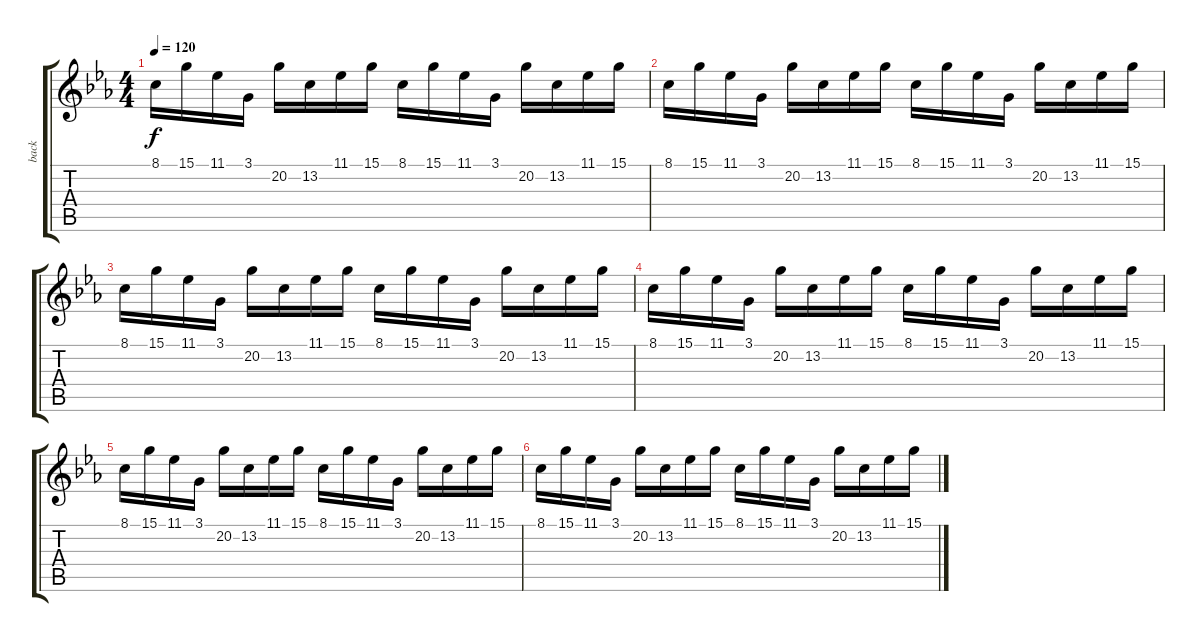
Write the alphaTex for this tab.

\track ("back" "back") {instrument lead1square}
\staff {score tabs}
\tuning (E4 B3 G3 D3 A2 E2) {hide}
\ts (4 4)
\tempo 120
\clef g2
\ks cminor
8.1.16{dy f} 15.1.16 11.1.16 3.1.16 20.2.16 13.2.16 11.1.16 15.1.16 8.1.16 15.1.16 11.1.16 3.1.16 20.2.16 13.2.16 11.1.16 15.1.16 |
8.1.16 15.1.16 11.1.16 3.1.16 20.2.16 13.2.16 11.1.16 15.1.16 8.1.16 15.1.16 11.1.16 3.1.16 20.2.16 13.2.16 11.1.16 15.1.16 |
8.1.16 15.1.16 11.1.16 3.1.16 20.2.16 13.2.16 11.1.16 15.1.16 8.1.16 15.1.16 11.1.16 3.1.16 20.2.16 13.2.16 11.1.16 15.1.16 |
8.1.16 15.1.16 11.1.16 3.1.16 20.2.16 13.2.16 11.1.16 15.1.16 8.1.16 15.1.16 11.1.16 3.1.16 20.2.16 13.2.16 11.1.16 15.1.16 |
8.1.16 15.1.16 11.1.16 3.1.16 20.2.16 13.2.16 11.1.16 15.1.16 8.1.16 15.1.16 11.1.16 3.1.16 20.2.16 13.2.16 11.1.16 15.1.16 |
8.1.16 15.1.16 11.1.16 3.1.16 20.2.16 13.2.16 11.1.16 15.1.16 8.1.16 15.1.16 11.1.16 3.1.16 20.2.16 13.2.16 11.1.16 15.1.16
